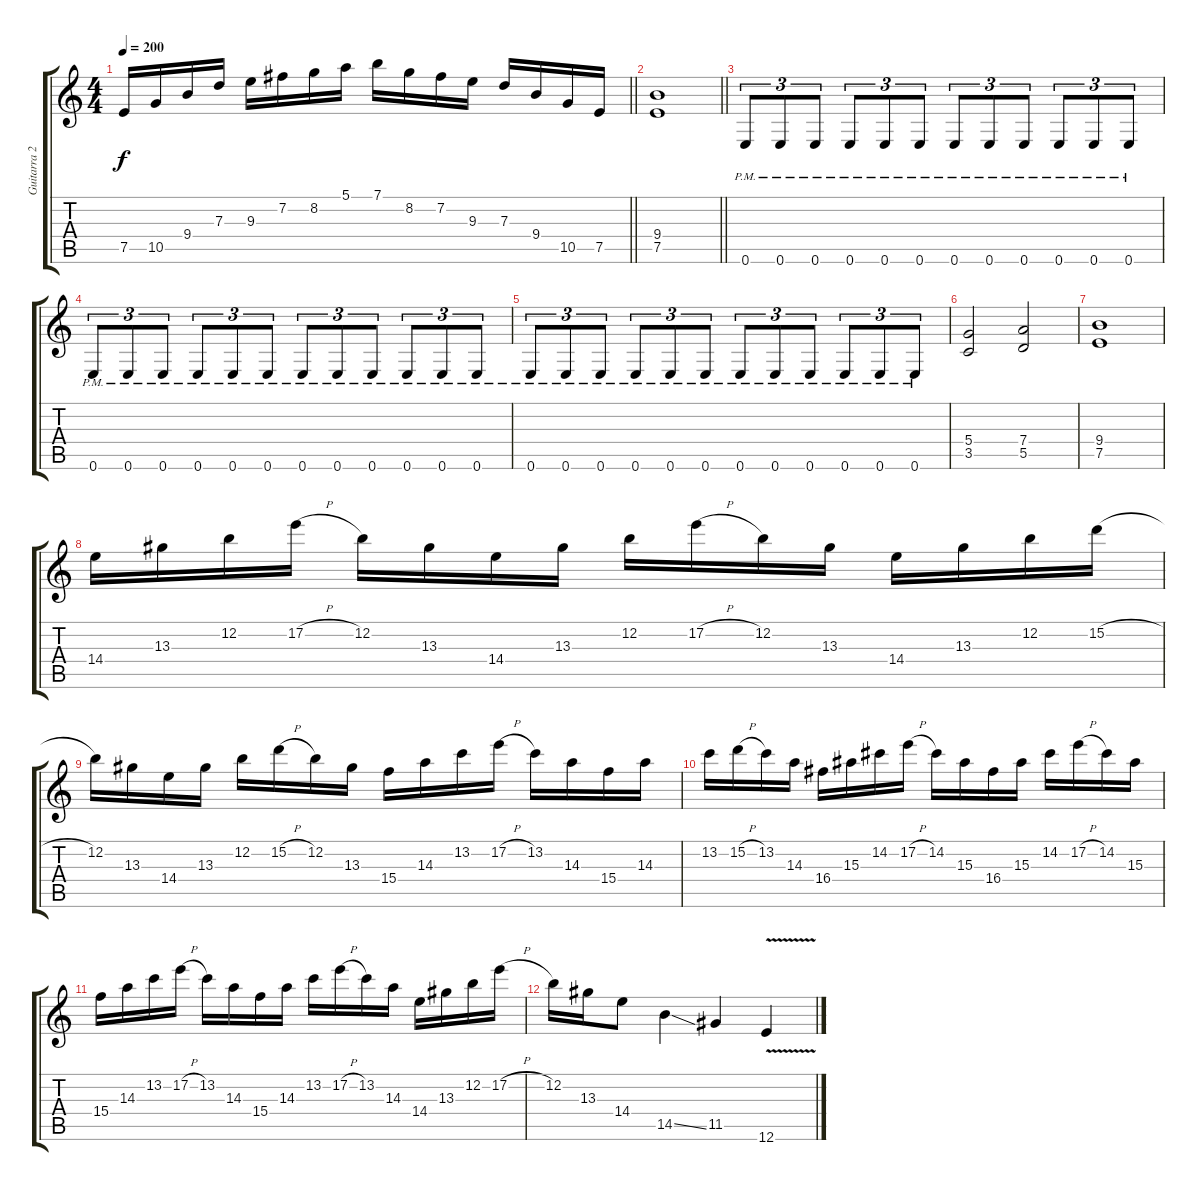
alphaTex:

\track ("Guitarra 2" "Guitarra 2") {instrument overdrivenguitar}
\staff {score tabs}
\tuning (E4 B3 G3 D3 A2 E2) {hide}
\ts (4 4)
\tempo 200
\clef g2
\barLineRight lightlight
\ks c
7.5.16{dy f} 10.5.16 9.4.16 7.3.16 9.3.16 7.2.16 8.2.16 5.1.16 7.1.16 8.2.16 7.2.16 9.3.16 7.3.16 9.4.16 10.5.16 7.5.16 |
\barLineRight lightlight
(9.4 7.5).1 |
0.6{pm}.8{tu (3 2)} 0.6{pm}.8{tu (3 2)} 0.6{pm}.8{tu (3 2)} 0.6{pm}.8{tu (3 2)} 0.6{pm}.8{tu (3 2)} 0.6{pm}.8{tu (3 2)} 0.6{pm}.8{tu (3 2)} 0.6{pm}.8{tu (3 2)} 0.6{pm}.8{tu (3 2)} 0.6{pm}.8{tu (3 2)} 0.6{pm}.8{tu (3 2)} 0.6{pm}.8{tu (3 2)} |
0.6{pm}.8{tu (3 2)} 0.6{pm}.8{tu (3 2)} 0.6{pm}.8{tu (3 2)} 0.6{pm}.8{tu (3 2)} 0.6{pm}.8{tu (3 2)} 0.6{pm}.8{tu (3 2)} 0.6{pm}.8{tu (3 2)} 0.6{pm}.8{tu (3 2)} 0.6{pm}.8{tu (3 2)} 0.6{pm}.8{tu (3 2)} 0.6{pm}.8{tu (3 2)} 0.6{pm}.8{tu (3 2)} |
0.6{pm}.8{tu (3 2)} 0.6{pm}.8{tu (3 2)} 0.6{pm}.8{tu (3 2)} 0.6{pm}.8{tu (3 2)} 0.6{pm}.8{tu (3 2)} 0.6{pm}.8{tu (3 2)} 0.6{pm}.8{tu (3 2)} 0.6{pm}.8{tu (3 2)} 0.6{pm}.8{tu (3 2)} 0.6{pm}.8{tu (3 2)} 0.6{pm}.8{tu (3 2)} 0.6{pm}.8{tu (3 2)} |
(5.4 3.5).2 (7.4 5.5).2 |
(9.4 7.5).1 |
14.4.16{volume 0} 13.3.16 12.2.16 17.2{h}.16 12.2.16 13.3.16 14.4.16 13.3.16 12.2.16 17.2{h}.16 12.2.16 13.3.16 14.4.16 13.3.16 12.2.16 15.2{h}.16 |
12.2.16 13.3.16 14.4.16 13.3.16 12.2.16 15.2{h}.16 12.2.16 13.3.16 15.4.16 14.3.16 13.2.16 17.2{h}.16 13.2.16 14.3.16 15.4.16 14.3.16 |
13.2.16 15.2{h}.16 13.2.16 14.3.16 16.4.16 15.3.16 14.2.16 17.2{h}.16 14.2.16 15.3.16 16.4.16 15.3.16 14.2.16 17.2{h}.16 14.2.16 15.3.16 |
15.4.16 14.3.16 13.2.16 17.2{h}.16 13.2.16 14.3.16 15.4.16 14.3.16 13.2.16 17.2{h}.16 13.2.16 14.3.16 14.4.16 13.3.16 12.2.16 17.2{h}.16 |
12.2.16 13.3.16 14.4.8 14.5{ss}.4 11.5.4 12.6{v}.4
